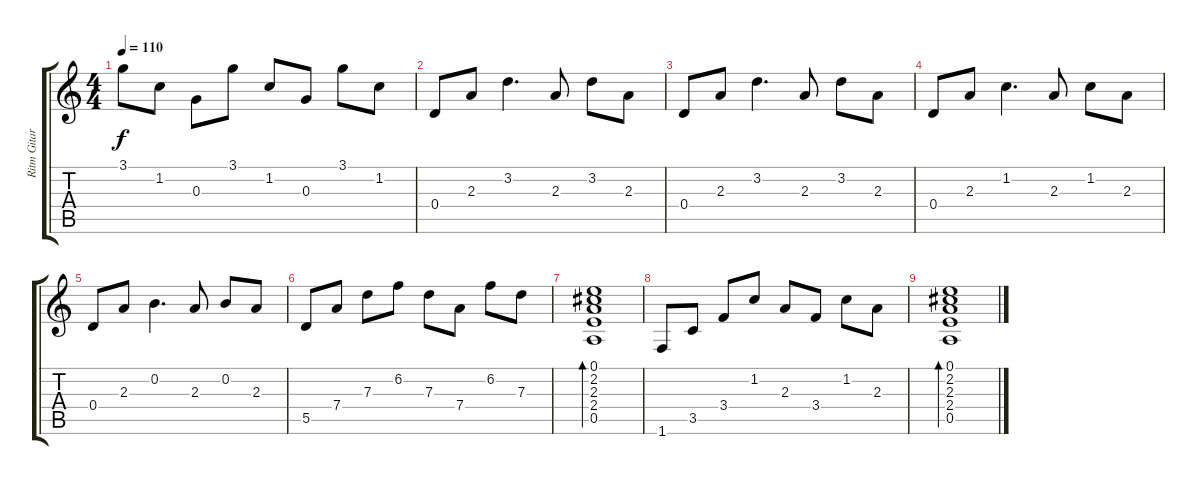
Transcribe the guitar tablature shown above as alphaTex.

\track ("Ritm Gitar" "Ritm Gitar") {instrument electricguitarclean}
\staff {score tabs}
\tuning (E4 B3 G3 D3 A2 E2) {hide}
\ts (4 4)
\tempo 110
\clef g2
\ks c
3.1.8{dy f} 1.2.8 0.3.8 3.1.8 1.2.8 0.3.8 3.1.8 1.2.8 |
0.4.8 2.3.8 3.2.4{d} 2.3.8 3.2.8 2.3.8 |
0.4.8 2.3.8 3.2.4{d} 2.3.8 3.2.8 2.3.8 |
0.4.8 2.3.8 1.2.4{d} 2.3.8 1.2.8 2.3.8 |
0.4.8 2.3.8 0.2.4{d} 2.3.8 0.2.8 2.3.8 |
5.5.8 7.4.8 7.3.8 6.2.8 7.3.8 7.4.8 6.2.8 7.3.8 |
(0.1 2.2 2.3 2.4 0.5).1{bd 60} |
1.6.8 3.5.8 3.4.8 1.2.8 2.3.8 3.4.8 1.2.8 2.3.8 |
(0.1 2.2 2.3 2.4 0.5).1{bd 60}
